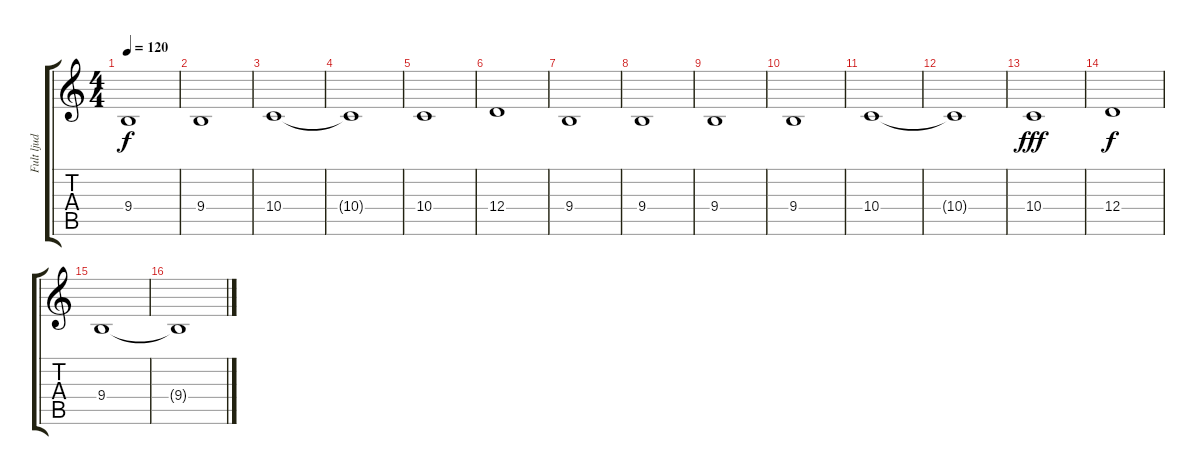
\track ("Fult ljud" "Fult ljud") {instrument choiraahs}
\staff {score tabs}
\tuning (E4 B3 G3 D3 A2 E2) {hide}
\ts (4 4)
\tempo 120
\clef g2
\ks c
9.4.1{dy f} |
9.4.1 |
10.4.1 |
10.4{t}.1 |
10.4.1 |
12.4.1 |
9.4.1 |
9.4.1 |
9.4.1 |
9.4.1 |
10.4.1 |
10.4{t}.1 |
10.4.1{dy fff} |
12.4.1{dy f} |
9.4.1 |
9.4{t}.1
